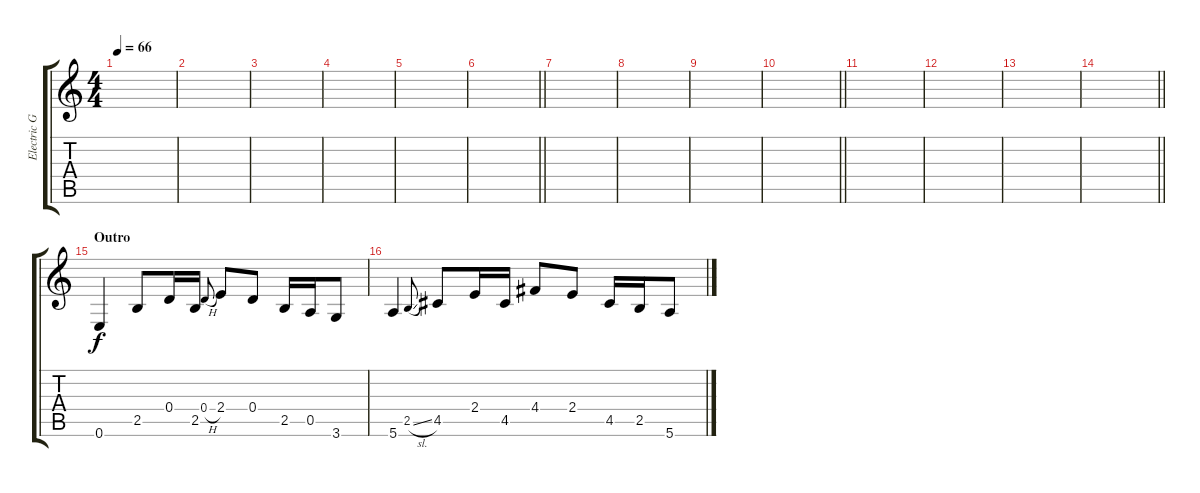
\track ("Electric Guitar" "Electric G") {instrument distortionguitar}
\staff {score tabs}
\tuning (E4 B3 G3 D3 A2 E2) {hide}
\ts (4 4)
\tempo 66
\clef g2
\ks c
|
|
|
|
|
\barLineRight lightlight
|
|
|
|
\barLineRight lightlight
|
|
|
|
\barLineRight lightlight
|
\section ("" "Outro")
0.6.4 2.5.8 0.4.16 2.5.16 0.4{h}.8{gr onbeat} 2.4.8 0.4.8 2.5.16 0.5.16 3.6.8 |
5.6.4 2.5{sl}.8{gr onbeat} 4.5.8 2.4.16 4.5.16 4.4.8 2.4.8 4.5.16 2.5.16 5.6.8
